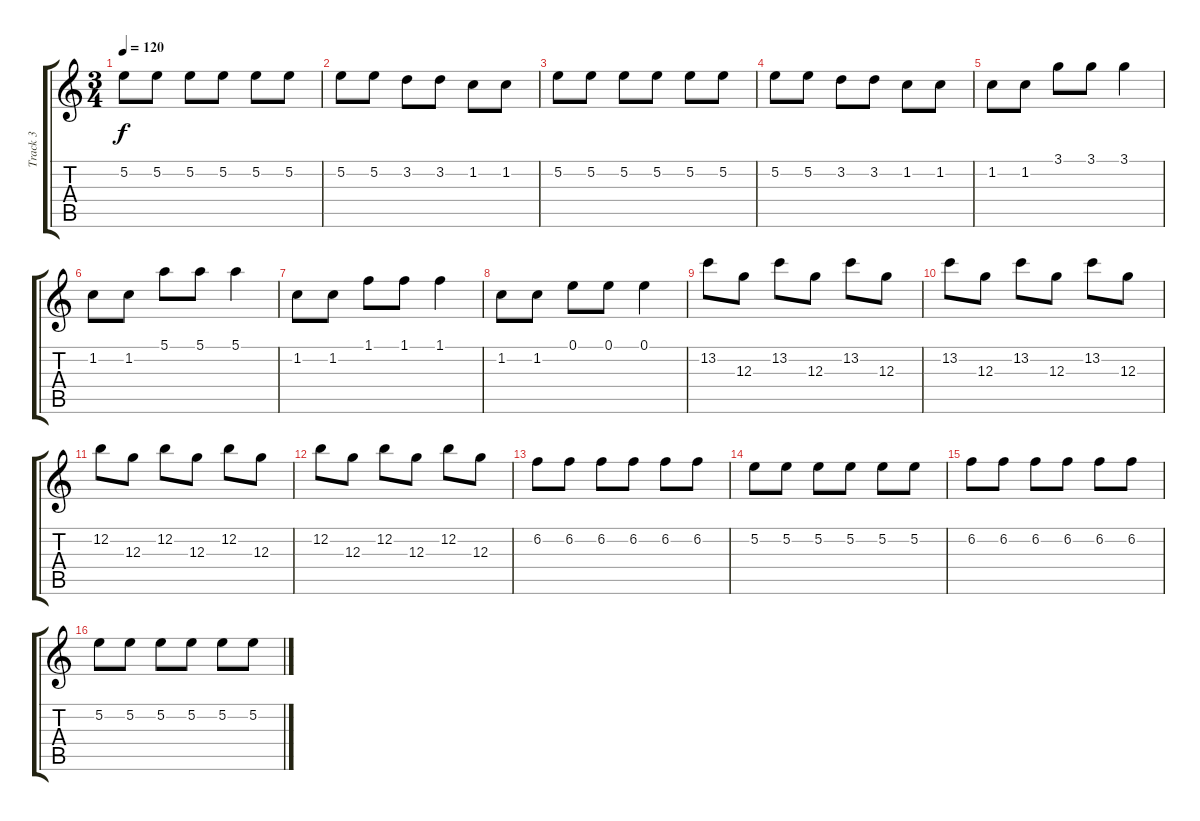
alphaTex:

\track ("Track 3" "Track 3") {instrument electricguitarjazz}
\staff {score tabs}
\tuning (E4 B3 G3 D3 A2 E2) {hide}
\ts (3 4)
\tempo 120
\clef g2
\ks c
5.2.8{dy f} 5.2.8 5.2.8 5.2.8 5.2.8 5.2.8 |
5.2.8 5.2.8 3.2.8 3.2.8 1.2.8 1.2.8 |
5.2.8 5.2.8 5.2.8 5.2.8 5.2.8 5.2.8 |
5.2.8 5.2.8 3.2.8 3.2.8 1.2.8 1.2.8 |
1.2.8 1.2.8 3.1.8 3.1.8 3.1.4 |
1.2.8 1.2.8 5.1.8 5.1.8 5.1.4 |
1.2.8 1.2.8 1.1.8 1.1.8 1.1.4 |
1.2.8 1.2.8 0.1.8 0.1.8 0.1.4 |
13.2.8 12.3.8 13.2.8 12.3.8 13.2.8 12.3.8 |
13.2.8 12.3.8 13.2.8 12.3.8 13.2.8 12.3.8 |
12.2.8 12.3.8 12.2.8 12.3.8 12.2.8 12.3.8 |
12.2.8 12.3.8 12.2.8 12.3.8 12.2.8 12.3.8 |
6.2.8 6.2.8 6.2.8 6.2.8 6.2.8 6.2.8 |
5.2.8 5.2.8 5.2.8 5.2.8 5.2.8 5.2.8 |
6.2.8 6.2.8 6.2.8 6.2.8 6.2.8 6.2.8 |
5.2.8 5.2.8 5.2.8 5.2.8 5.2.8 5.2.8
